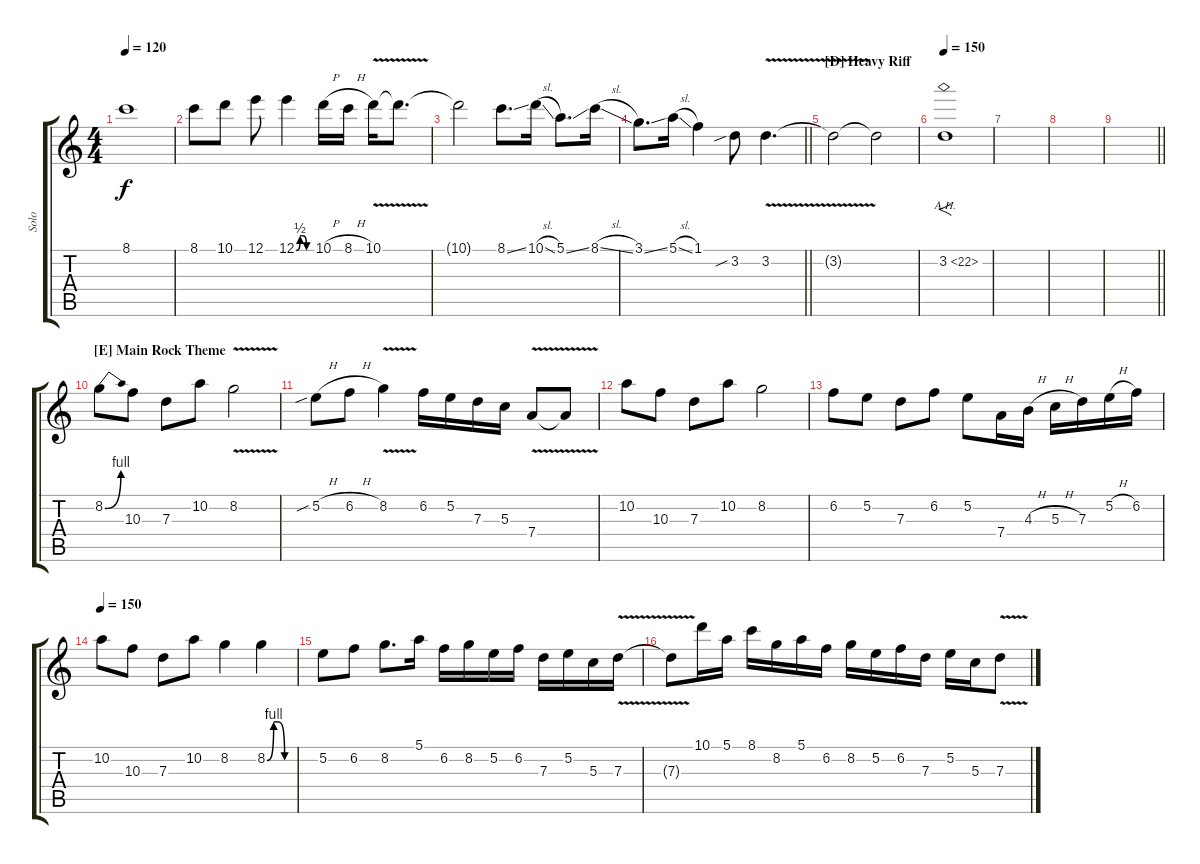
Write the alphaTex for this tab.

\track ("Solo" "Solo") {instrument overdrivenguitar}
\staff {score tabs}
\tuning (E4 B3 G3 D3 A2 E2) {hide}
\ts (4 4)
\tempo 120
\clef g2
\ks c
8.1{t}.1{dy f} |
8.1.8 10.1.8 12.1.8 12.1{be (custom 0 0 15 2 20 2 25 2 40 0 60 0)}.4 10.1{h}.16 8.1{h}.16 10.1{v}.16 10.1{t}.8{d} |
10.1{t}.2 8.1{ss}.8{d} 10.1{sl}.16 5.1{ss}.8{d} 8.1{sl}.16 |
\barLineRight lightlight
3.1{ss}.8{d} 5.1{sl}.16 1.1.4 3.2{sib}.8 3.2{v}.4{d} |
\section ("" "[D] Heavy Riff")
3.2{t}.2 3.2{t}.2 |
\tempo 150
3.2{ah 19}.1{f} |
|
|
\barLineRight lightlight
|
\section ("" "[E] Main Rock Theme")
8.2{be (bend 0 0 60 4)}.8 10.3.8 7.3.8 10.2.8 8.2{v}.2 |
5.2{sib h}.8 6.2{h}.8 8.2{v}.4 6.2.16 5.2.16 7.3.16 5.3.16 7.4{v}.8 7.4{t}.8 |
10.2.8 10.3.8 7.3.8 10.2.8 8.2.2 |
6.2.8 5.2.8 7.3.8 6.2.8 5.2.8 7.4.16 4.3{h}.16 5.3{h}.16 7.3.16 5.2{h}.16 6.2.16 |
\tempo 150
10.2.8 10.3.8 7.3.8 10.2.8 8.2.4 8.2{be (custom 0 0 15 4 20 4 25 4 40 0 60 0)}.4 |
5.2.8 6.2.8 8.2.8{d} 5.1.16 6.2.16 8.2.16 5.2.16 6.2.16 7.3.16 5.2.16 5.3.16 7.3{v}.16 |
7.3{v t}.8 10.1.16 5.1.16 8.1.16 8.2.16 5.1.16 6.2.16 8.2.16 5.2.16 6.2.16 7.3.16 5.2.16 5.3.16 7.3{v}.8
